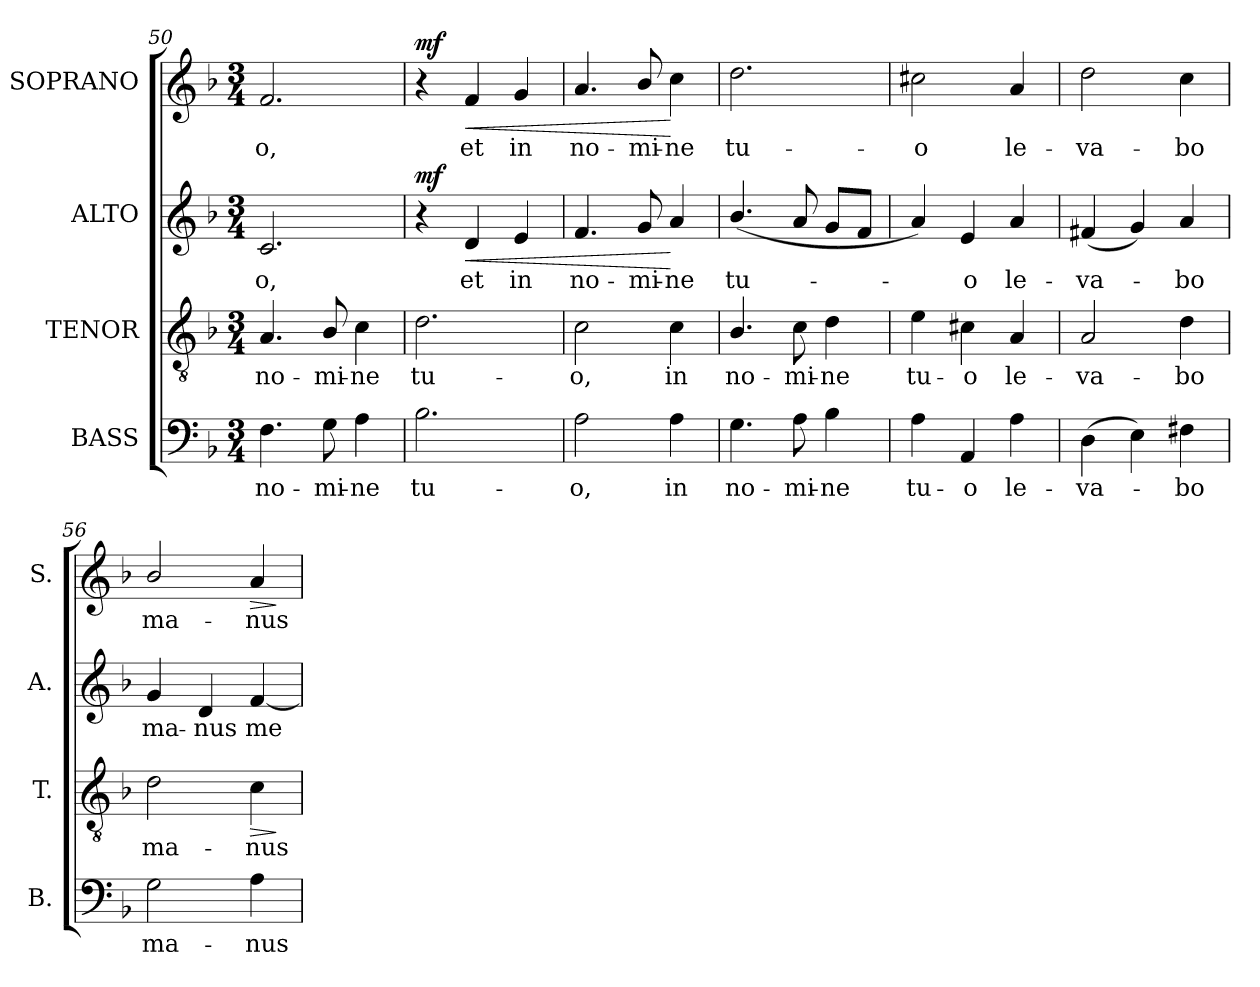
**kern	**text	**kern	**text	**dynam	**kern	**text	**dynam	**kern	**text	**dynam
*part4	*part4	*part3	*part3	*part3	*part2	*part2	*part2	*part1	*part1	*part1
*staff4	*staff4	*staff3	*staff3	*staff3	*staff2	*staff2	*staff2	*staff1	*staff1	*staff1
*I"BASS	*	*I"TENOR	*	*	*I"ALTO	*	*	*I"SOPRANO	*	*
*I'B.	*	*I'T.	*	*	*I'A.	*	*	*I'S.	*	*
*clefF4	*	*clefGv2	*	*	*clefG2	*	*	*clefG2	*	*
*	*	*ITrd7c12	*	*	*	*	*	*	*	*
*k[b-]	*	*k[b-]	*	*	*k[b-]	*	*	*k[b-]	*	*
*F:	*	*F:	*	*	*F:	*	*	*F:	*	*
*M3/4	*	*M3/4	*	*	*M3/4	*	*	*M3/4	*	*
=50	=50	=50	=50	=50	=50	=50	=50	=50	=50	=50
!	!LO:LY:b:color=#000000	!	!	!	!	!	!	!	!	!
!	!	!	!LO:LY:b:color=#000000	!	!	!	!	!	!	!
!	!	!	!	!	!	!LO:LY:b:color=#000000	!	!	!	!
!	!	!	!	!	!	!	!	!	!LO:LY:b:color=#000000	!
4.Fi\	no-	4.AAi/	no-	.	2.ci/	-o,	.	2.fi/	-o,	.
!	!LO:LY:b:color=#000000	!	!	!	!	!	!	!	!	!
!	!	!	!LO:LY:b:color=#000000	!	!	!	!	!	!	!
8Gi\	-mi-	8BB-i/	-mi-	.	.	.	.	.	.	.
!	!LO:LY:b:color=#000000	!	!	!	!	!	!	!	!	!
!	!	!	!LO:LY:b:color=#000000	!	!	!	!	!	!	!
4Ai\	-ne	4Ci\	-ne	.	.	.	.	.	.	.
!!LO:LB:g=z
=51	=51	=51	=51	=51	=51	=51	=51	=51	=51	=51
!	!LO:LY:b:color=#000000	!	!	!	!	!	!	!	!	!
!	!	!	!LO:LY:b:color=#000000	!	!	!	!	!	!	!
2.B-i\	tu-	2.Di\	tu-	.	4r	.	mf	4r	.	mf
!	!	!	!	!	!	!LO:LY:b:color=#000000	!LO:HP:b	!	!	!
!	!	!	!	!	!	!	!	!	!LO:LY:b:color=#000000	!LO:HP:b
.	.	.	.	.	4di/	et	<	4fi/	et	<
!	!	!	!	!	!	!LO:LY:b:color=#000000	!	!	!	!
!	!	!	!	!	!	!	!	!	!LO:LY:b:color=#000000	!
.	.	.	.	.	4ei/	in	.	4gi/	in	.
=52	=52	=52	=52	=52	=52	=52	=52	=52	=52	=52
!	!LO:LY:b:color=#000000	!	!	!	!	!	!	!	!	!
!	!	!	!LO:LY:b:color=#000000	!	!	!	!	!	!	!
!	!	!	!	!	!	!LO:LY:b:color=#000000	!	!	!	!
!	!	!	!	!	!	!	!	!	!LO:LY:b:color=#000000	!
2Ai\	-o,	2Ci\	-o,	.	4.fi/	no-	.	4.ai/	no-	.
!	!	!	!	!	!	!LO:LY:b:color=#000000	!	!	!	!
!	!	!	!	!	!	!	!	!	!LO:LY:b:color=#000000	!
.	.	.	.	.	8gi/	-mi-	.	8b-i/	-mi-	.
!	!LO:LY:b:color=#000000	!	!	!	!	!	!	!	!	!
!	!	!	!LO:LY:b:color=#000000	!	!	!	!	!	!	!
!	!	!	!	!	!	!LO:LY:b:color=#000000	!	!	!	!
!	!	!	!	!	!	!	!	!	!LO:LY:b:color=#000000	!
4Ai\	in	4Ci\	in	.	4ai/	-ne	[	4cci\	-ne	[
=53	=53	=53	=53	=53	=53	=53	=53	=53	=53	=53
!	!LO:LY:b:color=#000000	!	!	!	!	!	!	!	!	!
!	!	!	!LO:LY:b:color=#000000	!	!	!	!	!	!	!
!	!	!	!	!	!	!LO:LY:b:color=#000000	!	!	!	!
!	!	!	!	!	!	!	!	!	!LO:LY:b:color=#000000	!
4.Gi\	no-	4.BB-i/	no-	.	(4.b-i/	tu-	.	2.ddi\	tu-	.
!	!LO:LY:b:color=#000000	!	!	!	!	!	!	!	!	!
!	!	!	!LO:LY:b:color=#000000	!	!	!	!	!	!	!
8Ai\	-mi-	8Ci\	-mi-	.	8ai/	.	.	.	.	.
!	!LO:LY:b:color=#000000	!	!	!	!	!	!	!	!	!
!	!	!	!LO:LY:b:color=#000000	!	!	!	!	!	!	!
4B-i\	-ne	4Di\	-ne	.	8gi/L	.	.	.	.	.
.	.	.	.	.	8fi/J	.	.	.	.	.
=54	=54	=54	=54	=54	=54	=54	=54	=54	=54	=54
!	!LO:LY:b:color=#000000	!	!	!	!	!	!	!	!	!
!	!	!	!LO:LY:b:color=#000000	!	!	!	!	!	!	!
!	!	!	!	!	!	!	!	!	!LO:LY:b:color=#000000	!
4Ai\	tu-	4Ei\	tu-	.	4ai/)	.	.	2cc#Xi\	-o	.
!	!LO:LY:b:color=#000000	!	!	!	!	!	!	!	!	!
!	!	!	!LO:LY:b:color=#000000	!	!	!	!	!	!	!
!	!	!	!	!	!	!LO:LY:b:color=#000000	!	!	!	!
4AAi/	-o	4C#Xi\	-o	.	4ei/	-o	.	.	.	.
!	!LO:LY:b:color=#000000	!	!	!	!	!	!	!	!	!
!	!	!	!LO:LY:b:color=#000000	!	!	!	!	!	!	!
!	!	!	!	!	!	!LO:LY:b:color=#000000	!	!	!	!
!	!	!	!	!	!	!	!	!	!LO:LY:b:color=#000000	!
4Ai\	le-	4AAi/	le-	.	4ai/	le-	.	4ai/	le-	.
=55	=55	=55	=55	=55	=55	=55	=55	=55	=55	=55
!	!LO:LY:b:color=#000000	!	!	!	!	!	!	!	!	!
!	!	!	!LO:LY:b:color=#000000	!	!	!	!	!	!	!
!	!	!	!	!	!	!LO:LY:b:color=#000000	!	!	!	!
!	!	!	!	!	!	!	!	!	!LO:LY:b:color=#000000	!
(4Di\	-va-	2AAi/	-va-	.	(4f#Xi/	-va-	.	2ddi\	-va-	.
4Ei\)	.	.	.	.	4gi/)	.	.	.	.	.
!	!LO:LY:b:color=#000000	!	!	!	!	!	!	!	!	!
!	!	!	!LO:LY:b:color=#000000	!	!	!	!	!	!	!
!	!	!	!	!	!	!LO:LY:b:color=#000000	!	!	!	!
!	!	!	!	!	!	!	!	!	!LO:LY:b:color=#000000	!
4F#Xi\	-bo	4Di\	-bo	.	4ai/	-bo	.	4cci\	-bo	.
=56	=56	=56	=56	=56	=56	=56	=56	=56	=56	=56
!	!LO:LY:b:color=#000000	!	!	!	!	!	!	!	!	!
!	!	!	!LO:LY:b:color=#000000	!	!	!	!	!	!	!
!	!	!	!	!	!	!LO:LY:b:color=#000000	!	!	!	!
!	!	!	!	!	!	!	!	!	!LO:LY:b:color=#000000	!
2Gi\	ma-	2Di\	ma-	.	4gi/	ma-	.	2b-i/	ma-	.
!	!	!	!	!	!	!LO:LY:b:color=#000000	!	!	!	!
.	.	.	.	.	4di/	-nus	.	.	.	.
!	!LO:LY:b:color=#000000	!	!	!	!	!	!	!	!	!
!	!	!	!LO:LY:b:color=#000000	!LO:HP:b	!	!	!	!	!	!
!	!	!	!	!	!	!LO:LY:b:color=#000000	!	!	!	!
!	!	!	!	!	!	!	!	!	!LO:LY:b:color=#000000	!LO:HP:b
4Ai\	-nus	4Ci\	-nus	>	[4fi/	me-	.	4ai/	-nus	>
.	.	.	.	]	.	.	.	.	.	]
=	=	=	=	=	=	=	=	=	=	=
*-	*-	*-	*-	*-	*-	*-	*-	*-	*-	*-
